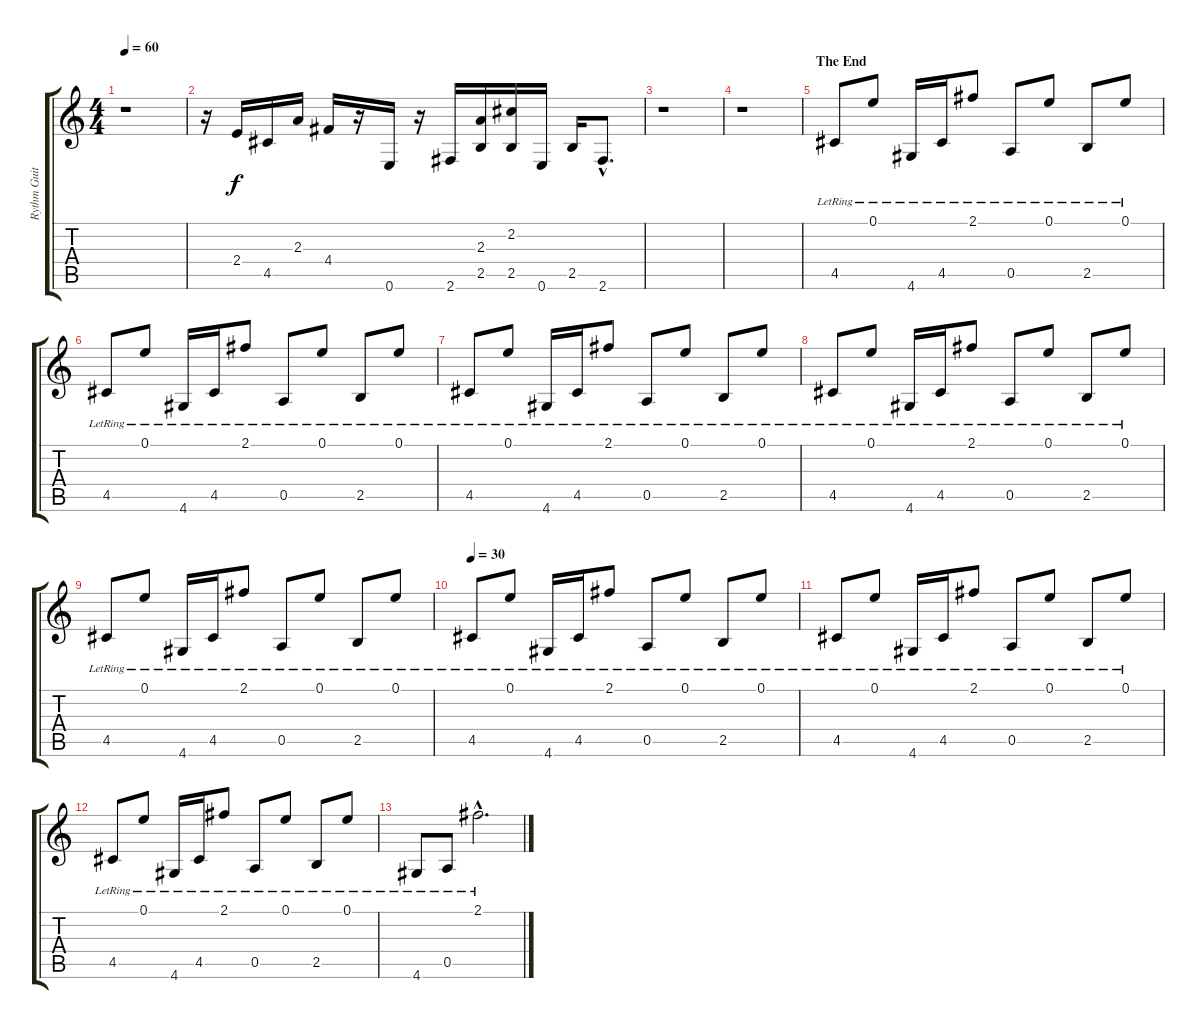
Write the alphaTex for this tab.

\track ("Rythm Guitar" "Rythm Guit") {instrument electricguitarjazz}
\staff {score tabs}
\tuning (E4 B3 G3 D3 A2 E2) {hide}
\ts (4 4)
\tempo 60
\clef g2
\ks c
r.1{dy f} |
r.16 2.4.16 4.5.16 2.3.16 4.4.16 r.16 0.6.16 r.16 2.6.16 (2.3 2.5).16 (2.2 2.5).16 0.6.16 2.5.16 2.6{hac}.8{d} |
r.1 |
r.1 |
\section ("" "The End")
4.5{lr}.8 0.1{lr}.8 4.6{lr}.16 4.5{lr}.16 2.1{lr}.8 0.5{lr}.8 0.1{lr}.8 2.5{lr}.8 0.1{lr}.8 |
4.5{lr}.8 0.1{lr}.8 4.6{lr}.16 4.5{lr}.16 2.1{lr}.8 0.5{lr}.8 0.1{lr}.8 2.5{lr}.8 0.1{lr}.8 |
4.5{lr}.8 0.1{lr}.8 4.6{lr}.16 4.5{lr}.16 2.1{lr}.8 0.5{lr}.8 0.1{lr}.8 2.5{lr}.8 0.1{lr}.8 |
4.5{lr}.8 0.1{lr}.8 4.6{lr}.16 4.5{lr}.16 2.1{lr}.8 0.5{lr}.8 0.1{lr}.8 2.5{lr}.8 0.1{lr}.8 |
4.5{lr}.8 0.1{lr}.8 4.6{lr}.16 4.5{lr}.16 2.1{lr}.8 0.5{lr}.8 0.1{lr}.8 2.5{lr}.8 0.1{lr}.8 |
\tempo 30
4.5{lr}.8 0.1{lr}.8 4.6{lr}.16 4.5{lr}.16 2.1{lr}.8 0.5{lr}.8 0.1{lr}.8 2.5{lr}.8 0.1{lr}.8 |
4.5{lr}.8 0.1{lr}.8 4.6{lr}.16 4.5{lr}.16 2.1{lr}.8 0.5{lr}.8 0.1{lr}.8 2.5{lr}.8 0.1{lr}.8 |
4.5{lr}.8 0.1{lr}.8 4.6{lr}.16 4.5{lr}.16 2.1{lr}.8 0.5{lr}.8 0.1{lr}.8 2.5{lr}.8 0.1{lr}.8 |
4.6{lr}.8 0.5{lr}.8 2.1{hac lr}.2{d}
